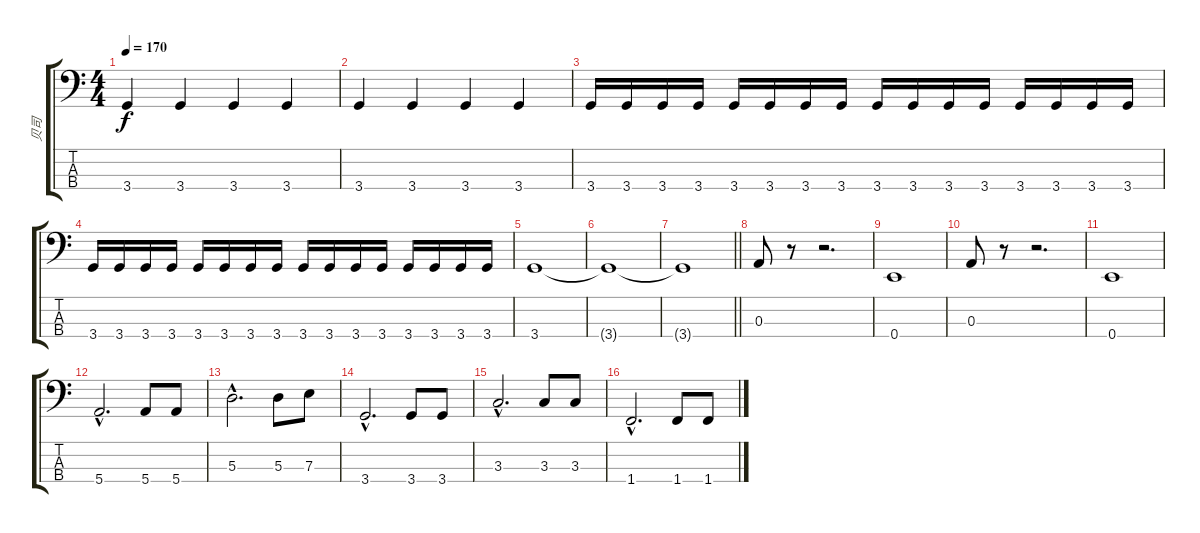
\track ("贝司" "贝司") {instrument electricbassfinger}
\staff {score tabs}
\tuning (G2 D2 A1 E1) {hide}
\ts (4 4)
\tempo 170
\clef f4
\ks c
3.4.4{dy f} 3.4.4 3.4.4 3.4.4 |
3.4.4 3.4.4 3.4.4 3.4.4 |
3.4.16 3.4.16 3.4.16 3.4.16 3.4.16 3.4.16 3.4.16 3.4.16 3.4.16 3.4.16 3.4.16 3.4.16 3.4.16 3.4.16 3.4.16 3.4.16 |
3.4.16 3.4.16 3.4.16 3.4.16 3.4.16 3.4.16 3.4.16 3.4.16 3.4.16 3.4.16 3.4.16 3.4.16 3.4.16 3.4.16 3.4.16 3.4.16 |
3.4.1 |
3.4{t}.1 |
\barLineRight lightlight
3.4{t}.1 |
0.3.8 r.8 r.2{d} |
0.4.1 |
0.3.8 r.8 r.2{d} |
0.4.1 |
5.4{hac}.2{d} 5.4.8 5.4.8 |
5.3{hac}.2{d} 5.3.8 7.3.8 |
3.4{hac}.2{d} 3.4.8 3.4.8 |
3.3{hac}.2{d} 3.3.8 3.3.8 |
1.4{hac}.2{d} 1.4.8 1.4.8
